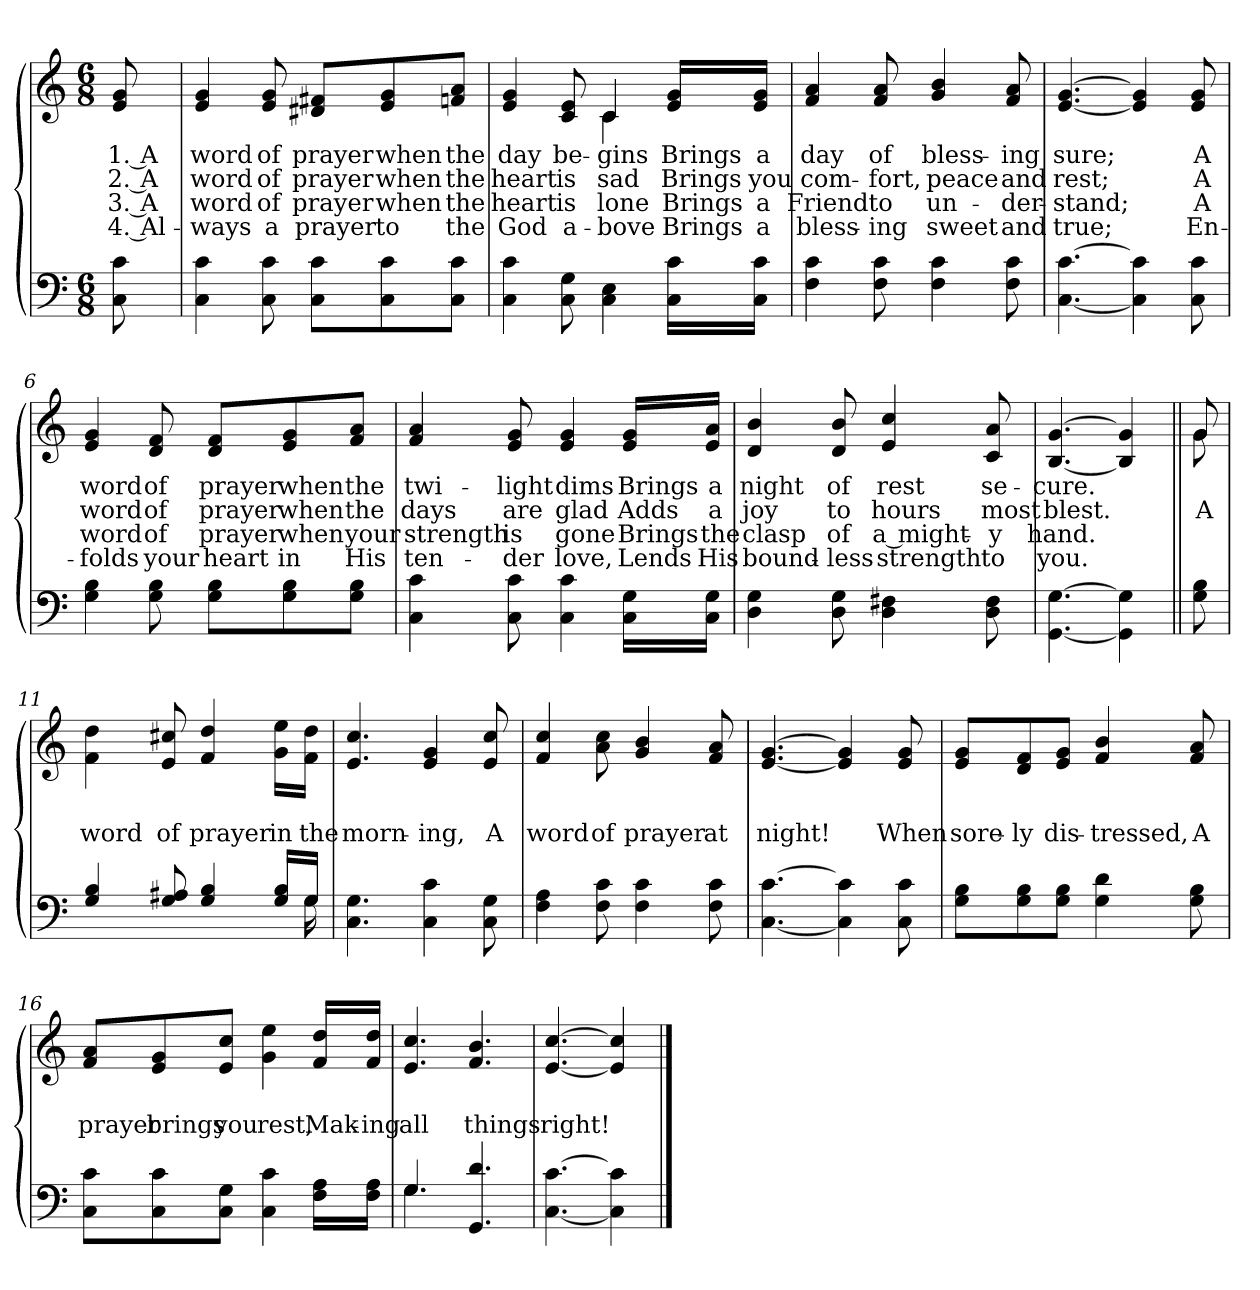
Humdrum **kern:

**kern	**kern	**text	**text	**text	**text
*part2	*part1	*part1	*part1	*part1	*part1
*staff2	*staff1	*staff1	*staff1	*staff1	*staff1
*clefF4	*clefG2	*	*	*	*
*k[]	*k[]	*	*	*	*
*M6/8	*M6/8	*	*	*	*
*MM100	*MM100	*	*	*	*
=1	=1	=1	=1	=1	=1
!	!	!LO:LY:b	!LO:LY:b	!LO:LY:b	!LO:LY:b
8C\ 8c\	8e/ 8g/	1. A	2. A	3. A	4. Al-
=2	=2	=2	=2	=2	=2
!	!	!LO:LY:b	!LO:LY:b	!LO:LY:b	!LO:LY:b
4C\ 4c\	4e/ 4g/	word	word	word	-ways
!	!	!LO:LY:b	!LO:LY:b	!LO:LY:b	!LO:LY:b
8C\ 8c\	8e/ 8g/	of	of	of	a
!	!	!LO:LY:b	!LO:LY:b	!LO:LY:b	!LO:LY:b
8C\ 8c\L	8d#X/ 8f#X/L	prayer	prayer	prayer	prayer
!	!	!LO:LY:b	!LO:LY:b	!LO:LY:b	!LO:LY:b
8C\ 8c\	8e/ 8g/	when	when	when	to
!	!	!LO:LY:b	!LO:LY:b	!LO:LY:b	!LO:LY:b
8C\ 8c\J	8fn/ 8a/J	the	the	the	the
=3	=3	=3	=3	=3	=3
!	!	!LO:LY:b	!LO:LY:b	!LO:LY:b	!LO:LY:b
*	*^	*	*	*	*
4C\ 4c\	4e/ 4g/	4.ryy	day	heart	heart	God
!	!	!	!LO:LY:b	!LO:LY:b	!LO:LY:b	!LO:LY:b
8C\ 8G\	8c/ 8e/	.	be-	is	is	a-
!	!	!	!LO:LY:b	!LO:LY:b	!LO:LY:b	!LO:LY:b
4C\ 4E\	4c/	4c\	-gins	sad	lone	-bove
!	!	!	!LO:LY:b	!LO:LY:b	!LO:LY:b	!LO:LY:b
16C\ 16c\LL	16e/ 16g/LL	8ryy	Brings	Brings	Brings	Brings
!	!	!	!LO:LY:b	!LO:LY:b	!LO:LY:b	!LO:LY:b
16C\ 16c\JJ	16e/ 16g/JJ	.	a	you	a	a
*	*v	*v	*	*	*	*
=4	=4	=4	=4	=4	=4
!	!	!LO:LY:b	!LO:LY:b	!LO:LY:b	!LO:LY:b
4F\ 4c\	4f/ 4a/	day	com-	Friend	bless-
!	!	!LO:LY:b	!LO:LY:b	!LO:LY:b	!LO:LY:b
8F\ 8c\	8f/ 8a/	of	-fort,	to	-ing
!	!	!LO:LY:b	!LO:LY:b	!LO:LY:b	!LO:LY:b
4F\ 4c\	4g/ 4b/	bless-	peace	un-	sweet
!	!	!LO:LY:b	!LO:LY:b	!LO:LY:b	!LO:LY:b
8F\ 8c\	8f/ 8a/	-ing	and	-der-	and
=5	=5	=5	=5	=5	=5
!	!	!LO:LY:b	!LO:LY:b	!LO:LY:b	!LO:LY:b
[4.C\ [4.c\	[4.e/ [4.g/	sure;	rest;	-stand;	true;
4C\] 4c\]	4e/] 4g/]	.	.	.	.
!	!	!LO:LY:b	!LO:LY:b	!LO:LY:b	!LO:LY:b
8C\ 8c\	8e/ 8g/	A	A	A	En-
!!LO:LB:g=z
=6	=6	=6	=6	=6	=6
!	!	!LO:LY:b	!LO:LY:b	!LO:LY:b	!LO:LY:b
4G\ 4B\	4e/ 4g/	word	word	word	-folds
!	!	!LO:LY:b	!LO:LY:b	!LO:LY:b	!LO:LY:b
8G\ 8B\	8d/ 8f/	of	of	of	your
!	!	!LO:LY:b	!LO:LY:b	!LO:LY:b	!LO:LY:b
8G\ 8B\L	8d/ 8f/L	prayer	prayer	prayer	heart
!	!	!LO:LY:b	!LO:LY:b	!LO:LY:b	!LO:LY:b
8G\ 8B\	8e/ 8g/	when	when	when	in
!	!	!LO:LY:b	!LO:LY:b	!LO:LY:b	!LO:LY:b
8G\ 8B\J	8f/ 8a/J	the	the	your	His
=7	=7	=7	=7	=7	=7
!	!	!LO:LY:b	!LO:LY:b	!LO:LY:b	!LO:LY:b
4C\ 4c\	4f/ 4a/	twi-	days	strength	ten-
!	!	!LO:LY:b	!LO:LY:b	!LO:LY:b	!LO:LY:b
8C\ 8c\	8e/ 8g/	-light	are	is	-der
!	!	!LO:LY:b	!LO:LY:b	!LO:LY:b	!LO:LY:b
4C\ 4c\	4e/ 4g/	dims	glad	gone	love,
!	!	!LO:LY:b	!LO:LY:b	!LO:LY:b	!LO:LY:b
16C\ 16G\LL	16e/ 16g/LL	Brings	Adds	Brings	Lends
!	!	!LO:LY:b	!LO:LY:b	!LO:LY:b	!LO:LY:b
16C\ 16G\JJ	16e/ 16a/JJ	a	a	the	His
=8	=8	=8	=8	=8	=8
!	!	!LO:LY:b	!LO:LY:b	!LO:LY:b	!LO:LY:b
4D\ 4G\	4d/ 4b/	night	joy	clasp	bound-
!	!	!LO:LY:b	!LO:LY:b	!LO:LY:b	!LO:LY:b
8D\ 8G\	8d/ 8b/	of	to	of	-less
!	!	!LO:LY:b	!LO:LY:b	!LO:LY:b	!LO:LY:b
4D\ 4F#X\	4e/ 4cc/	rest	hours	a might-	strength
!	!	!LO:LY:b	!LO:LY:b	!LO:LY:b	!LO:LY:b
8D\ 8F#\	8c/ 8a/	se-	most	-y	to
=9	=9	=9	=9	=9	=9
!	!	!LO:LY:b	!LO:LY:b	!LO:LY:b	!LO:LY:b
[4.GG\ [4.G\	[4.B/ [4.g/	-cure.	blest.	hand.	you.
4GG\] 4G\]	4B/] 4g/]	.	.	.	.
=10||	=10||	=10||	=10||	=10||	=10||
!	!LO:TX:a:t=Refrain	!	!	!	!
!	!	!	!LO:LY:b	!	!
*	*^	*	*	*	*
8G\ 8B\	8g/	8g\	.	A	.	.
!!LO:LB:g=z
=11	=11	=11	=11	=11	=11	=11
*^	*	*	*	*	*	*
!	!	!	!	!	!LO:LY:b	!	!
*	*	*v	*v	*	*	*	*
4G/ 4B/	8.ryy	4f\ 4dd\	.	word	.	.
!	!	!	!	!LO:LY:b	!	!
*v	*v	*	*	*	*	*
8G/ 8A#X/	8e/ 8cc#X/	.	of	.	.
!	!	!	!LO:LY:b	!	!
4G/ 4B/	4f/ 4dd/	.	prayer	.	.
!	!	!	!LO:LY:b	!	!
16G/ 16B/LL	16g\ 16ee\LL	.	in	.	.
*^	*	*	*	*	*
!	!	!	!	!LO:LY:b	!	!
16G/JJ	16G\	16f\ 16dd\JJ	.	the	.	.
=12	=12	=12	=12	=12	=12	=12
!	!	!	!	!LO:LY:b	!	!
*v	*v	*	*	*	*	*
4.C\ 4.G\	4.e/ 4.cc/	.	morn-	.	.
!	!	!	!LO:LY:b	!	!
4C\ 4c\	4e/ 4g/	.	-ing,	.	.
!	!	!	!LO:LY:b	!	!
8C\ 8G\	8e/ 8cc/	.	A	.	.
=13	=13	=13	=13	=13	=13
!	!	!	!LO:LY:b	!	!
4F\ 4A\	4f/ 4cc/	.	word	.	.
!	!	!	!LO:LY:b	!	!
8F\ 8c\	8a\ 8cc\	.	of	.	.
!	!	!	!LO:LY:b	!	!
4F\ 4c\	4g/ 4b/	.	prayer	.	.
!	!	!	!LO:LY:b	!	!
8F\ 8c\	8f/ 8a/	.	at	.	.
=14	=14	=14	=14	=14	=14
!	!	!	!LO:LY:b	!	!
[4.C\ [4.c\	[4.e/ [4.g/	.	night!	.	.
4C\] 4c\]	4e/] 4g/]	.	.	.	.
!	!	!	!LO:LY:b	!	!
8C\ 8c\	8e/ 8g/	.	When	.	.
=15	=15	=15	=15	=15	=15
!	!	!	!LO:LY:b	!	!
8G\ 8B\L	8e/ 8g/L	.	sore-	.	.
!	!	!	!LO:LY:b	!	!
8G\ 8B\	8d/ 8f/	.	-ly	.	.
!	!	!	!LO:LY:b	!	!
8G\ 8B\J	8e/ 8g/J	.	dis-	.	.
!	!	!	!LO:LY:b	!	!
4G\ 4d\	4f/ 4b/	.	-tressed,	.	.
!	!	!	!LO:LY:b	!	!
8G\ 8B\	8f/ 8a/	.	A	.	.
!!LO:LB:g=z
=16	=16	=16	=16	=16	=16
!	!	!	!LO:LY:b	!	!
8C\ 8c\L	8f/ 8a/L	.	prayer	.	.
!	!	!	!LO:LY:b	!	!
8C\ 8c\	8e/ 8g/	.	brings	.	.
!	!	!	!LO:LY:b	!	!
8C\ 8G\J	8e/ 8cc/J	.	you	.	.
!	!	!	!LO:LY:b	!	!
4C\ 4c\	4g\ 4ee\	.	rest,	.	.
!	!	!	!LO:LY:b	!	!
16F\ 16A\LL	16f/ 16dd/LL	.	Mak-	.	.
!	!	!	!LO:LY:b	!	!
16F\ 16A\JJ	16f/ 16dd/JJ	.	-ing	.	.
=17	=17	=17	=17	=17	=17
*^	*	*	*	*	*
!	!	!	!	!LO:LY:b	!	!
4.G/	4.G\	4.e/ 4.cc/	.	all	.	.
!	!	!	!	!LO:LY:b	!	!
4.GG/ 4.d/	4.ryy	4.f/ 4.b/	.	things	.	.
=18	=18	=18	=18	=18	=18	=18
!	!	!	!	!LO:LY:b	!	!
*v	*v	*	*	*	*	*
[4.C\ [4.c\	[4.e/ [4.cc/	.	right!	.	.
4C\] 4c\]	4e/] 4cc/]	.	.	.	.
==	==	==	==	==	==
*-	*-	*-	*-	*-	*-
